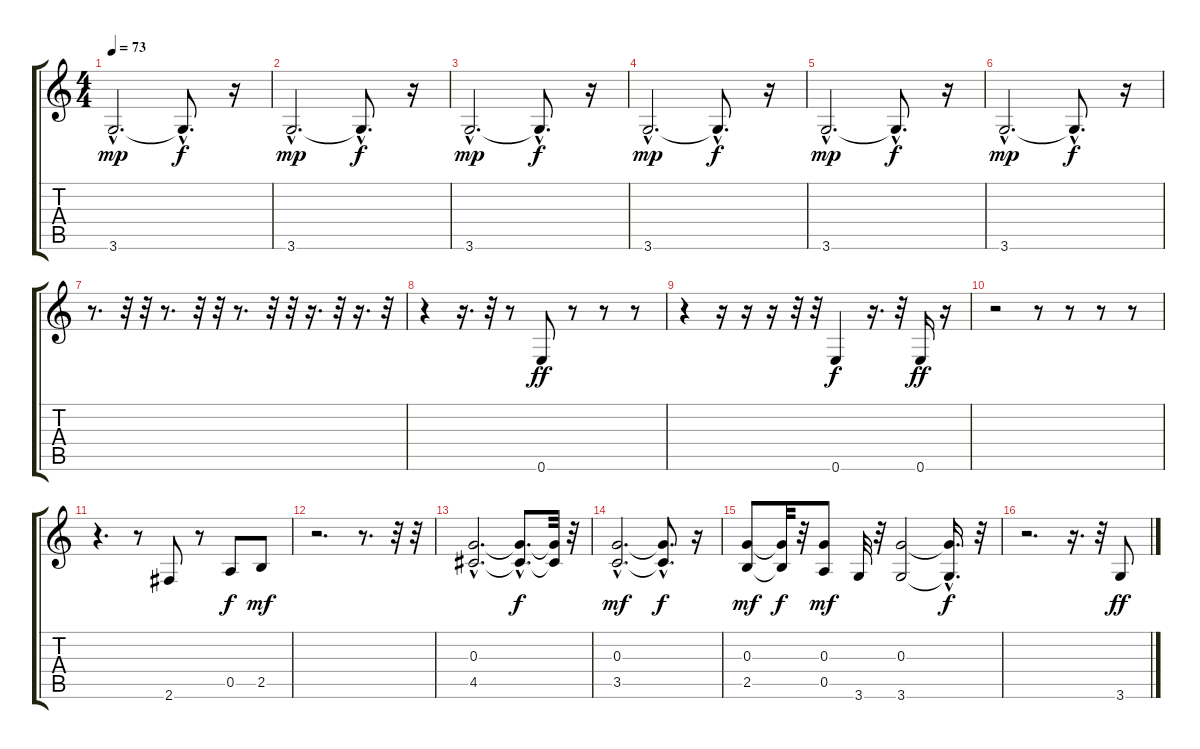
\track "" {instrument electricbassfinger}
\staff {score tabs}
\tuning (E4 B3 G3 D3 A2 E2) {hide}
\ts (4 4)
\tempo 73
\clef g2
\ks c
3.6{hac}.2{d dy mp} 3.6{hac t}.8{d dy f} r.16 |
3.6{hac}.2{d dy mp} 3.6{hac t}.8{d dy f} r.16 |
3.6{hac}.2{d dy mp} 3.6{hac t}.8{d dy f} r.16 |
3.6{hac}.2{d dy mp} 3.6{hac t}.8{d dy f} r.16 |
3.6{hac}.2{d dy mp} 3.6{hac t}.8{d dy f} r.16 |
3.6{hac}.2{d dy mp} 3.6{hac t}.8{d dy f} r.16 |
r.8{d} r.32 r.32 r.8{d} r.32 r.32 r.8{d} r.32 r.32 r.16{d} r.32 r.16{d} r.32 |
r.4 r.16{d} r.32 r.8 0.6.8{dy ff} r.8 r.8 r.8 |
r.4 r.16 r.16 r.16 r.32 r.32 0.6.4{dy f} r.16{d} r.32 0.6.16{dy ff} r.16 |
r.2 r.8 r.8 r.8 r.8 |
r.4{d} r.8 2.6.8 r.8 0.5.8{dy f} 2.5.8{dy mf} |
r.2{d} r.8{d} r.32 r.32 |
(0.3{hac} 4.5{hac}).2{d} (0.3{hac t} 4.5{hac t}).8{d dy f} (0.3{t} 4.5{t}).32 r.32 |
(0.3{hac} 3.5{hac}).2{d dy mf} (0.3{hac t} 3.5{hac t}).8{d dy f} r.16 |
(0.3 2.5).8{dy mf} (0.3{t} 2.5{t}).32{dy f} r.32 (0.3 0.5).8{dy mf} 3.6.32 r.32 (0.3 3.6).2 (0.3{hac t} 3.6{hac t}).16{d dy f} r.32 |
r.2{d} r.16{d} r.32 3.6.8{dy ff}
